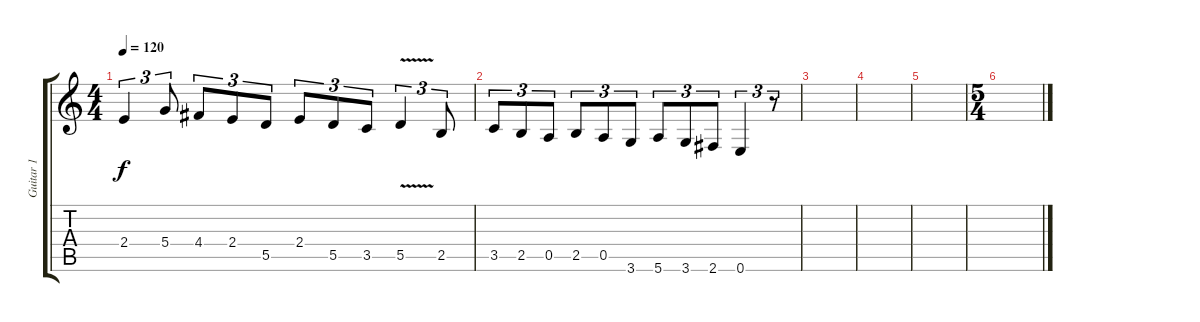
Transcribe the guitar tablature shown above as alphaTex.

\track ("Guitar 1" "Guitar 1") {instrument distortionguitar}
\staff {score tabs}
\tuning (E4 B3 G3 D3 A2 E2) {hide}
\ts (4 4)
\tempo 120
\clef g2
\ks c
2.4.4{tu (3 2) dy f volume 4} 5.4.8{tu (3 2)} 4.4.8{tu (3 2)} 2.4.8{tu (3 2)} 5.5.8{tu (3 2)} 2.4.8{tu (3 2) volume 3} 5.5.8{tu (3 2)} 3.5.8{tu (3 2)} 5.5{v}.4{tu (3 2)} 2.5.8{tu (3 2)} |
3.5.8{tu (3 2) volume 2} 2.5.8{tu (3 2)} 0.5.8{tu (3 2)} 2.5.8{tu (3 2)} 0.5.8{tu (3 2)} 3.6.8{tu (3 2)} 5.6.8{tu (3 2) volume 1} 3.6.8{tu (3 2)} 2.6.8{tu (3 2)} 0.6.4{tu (3 2)} r.8{tu (3 2)} |
|
|
|
\ts (5 4)
